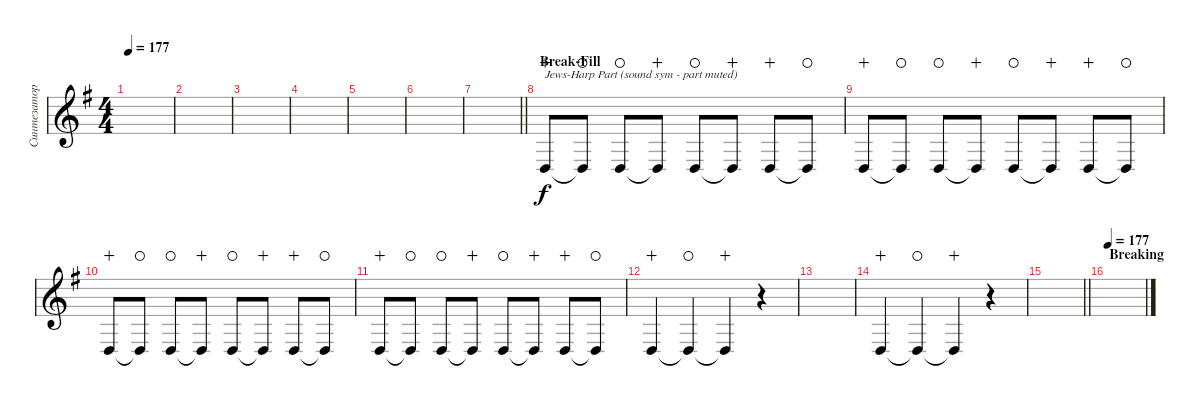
\track ("Синтезатор" "Синтезатор") {instrument synthbrass1}
\staff {score}
\tuning (E4 B3 G3 D3 A2 E2) {hide}
\ts (4 4)
\tempo 177
\clef g2
\ks eminor
|
|
|
|
|
|
\barLineRight lightlight
|
\section ("" "Break-Fill")
0.4.8{txt "Jews-Harp Part (sound sym - part muted)" volume 0 instrument electricguitarclean wahc} 0.4{t}.8{waho} 0.4.8{waho} 0.4{t}.8{wahc} 0.4.8{waho} 0.4{t}.8{wahc} 0.4.8{wahc} 0.4{t}.8{waho} |
0.4.8{wahc} 0.4{t}.8{waho} 0.4.8{waho} 0.4{t}.8{wahc} 0.4.8{waho} 0.4{t}.8{wahc} 0.4.8{wahc} 0.4{t}.8{waho} |
0.4.8{wahc} 0.4{t}.8{waho} 0.4.8{waho} 0.4{t}.8{wahc} 0.4.8{waho} 0.4{t}.8{wahc} 0.4.8{wahc} 0.4{t}.8{waho} |
0.4.8{wahc} 0.4{t}.8{waho} 0.4.8{waho} 0.4{t}.8{wahc} 0.4.8{waho} 0.4{t}.8{wahc} 0.4.8{wahc} 0.4{t}.8{waho} |
0.4.4{wahc} 0.4{t}.4{waho} 0.4{t}.4{wahc} r.4 |
|
0.4.4{wahc} 0.4{t}.4{waho} 0.4{t}.4{wahc} r.4 |
\barLineRight lightlight
|
\section ("" "Breaking")
\tempo 177
